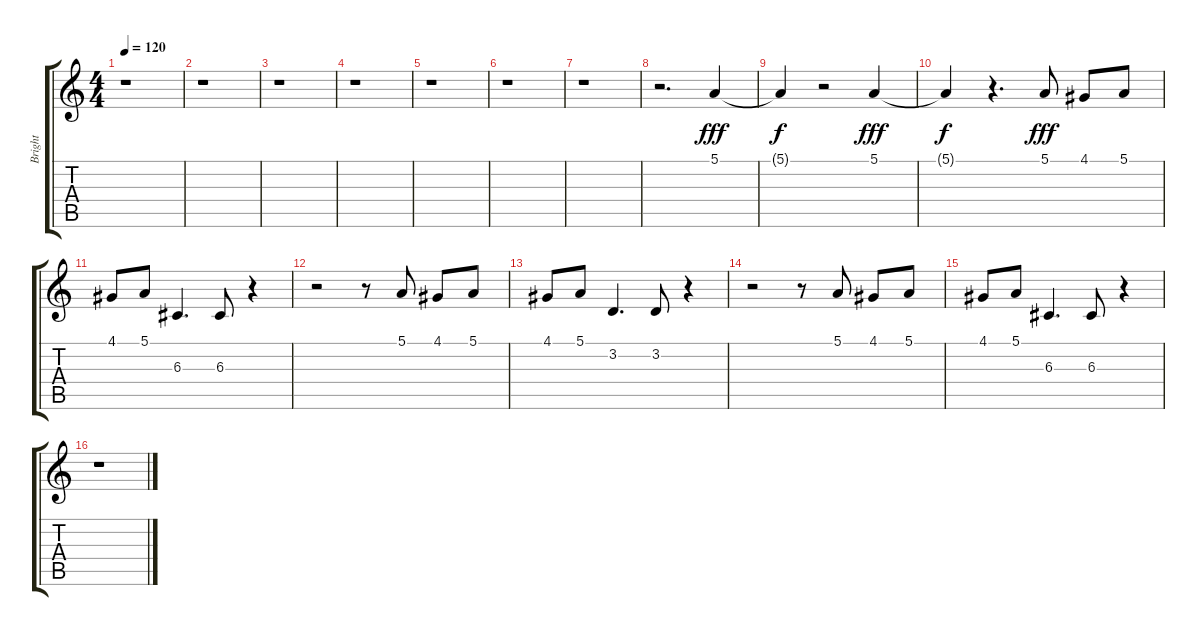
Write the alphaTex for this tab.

\track ("Bright" "Bright") {instrument fx5brightness}
\staff {score tabs}
\tuning (E4 B3 G3 D3 A2 E2) {hide}
\ts (4 4)
\tempo 120
\clef g2
\ks c
r.1{dy fff} |
r.1 |
r.1 |
r.1 |
r.1 |
r.1 |
r.1 |
r.2{d} 5.1.4 |
5.1{t}.4{dy f} r.2 5.1.4{dy fff} |
5.1{t}.4{dy f} r.4{d} 5.1.8{dy fff} 4.1.8 5.1.8 |
4.1.8 5.1.8 6.3.4{d} 6.3.8 r.4 |
r.2 r.8 5.1.8 4.1.8 5.1.8 |
4.1.8 5.1.8 3.2.4{d} 3.2.8 r.4 |
r.2 r.8 5.1.8 4.1.8 5.1.8 |
4.1.8 5.1.8 6.3.4{d} 6.3.8 r.4 |
r.1
